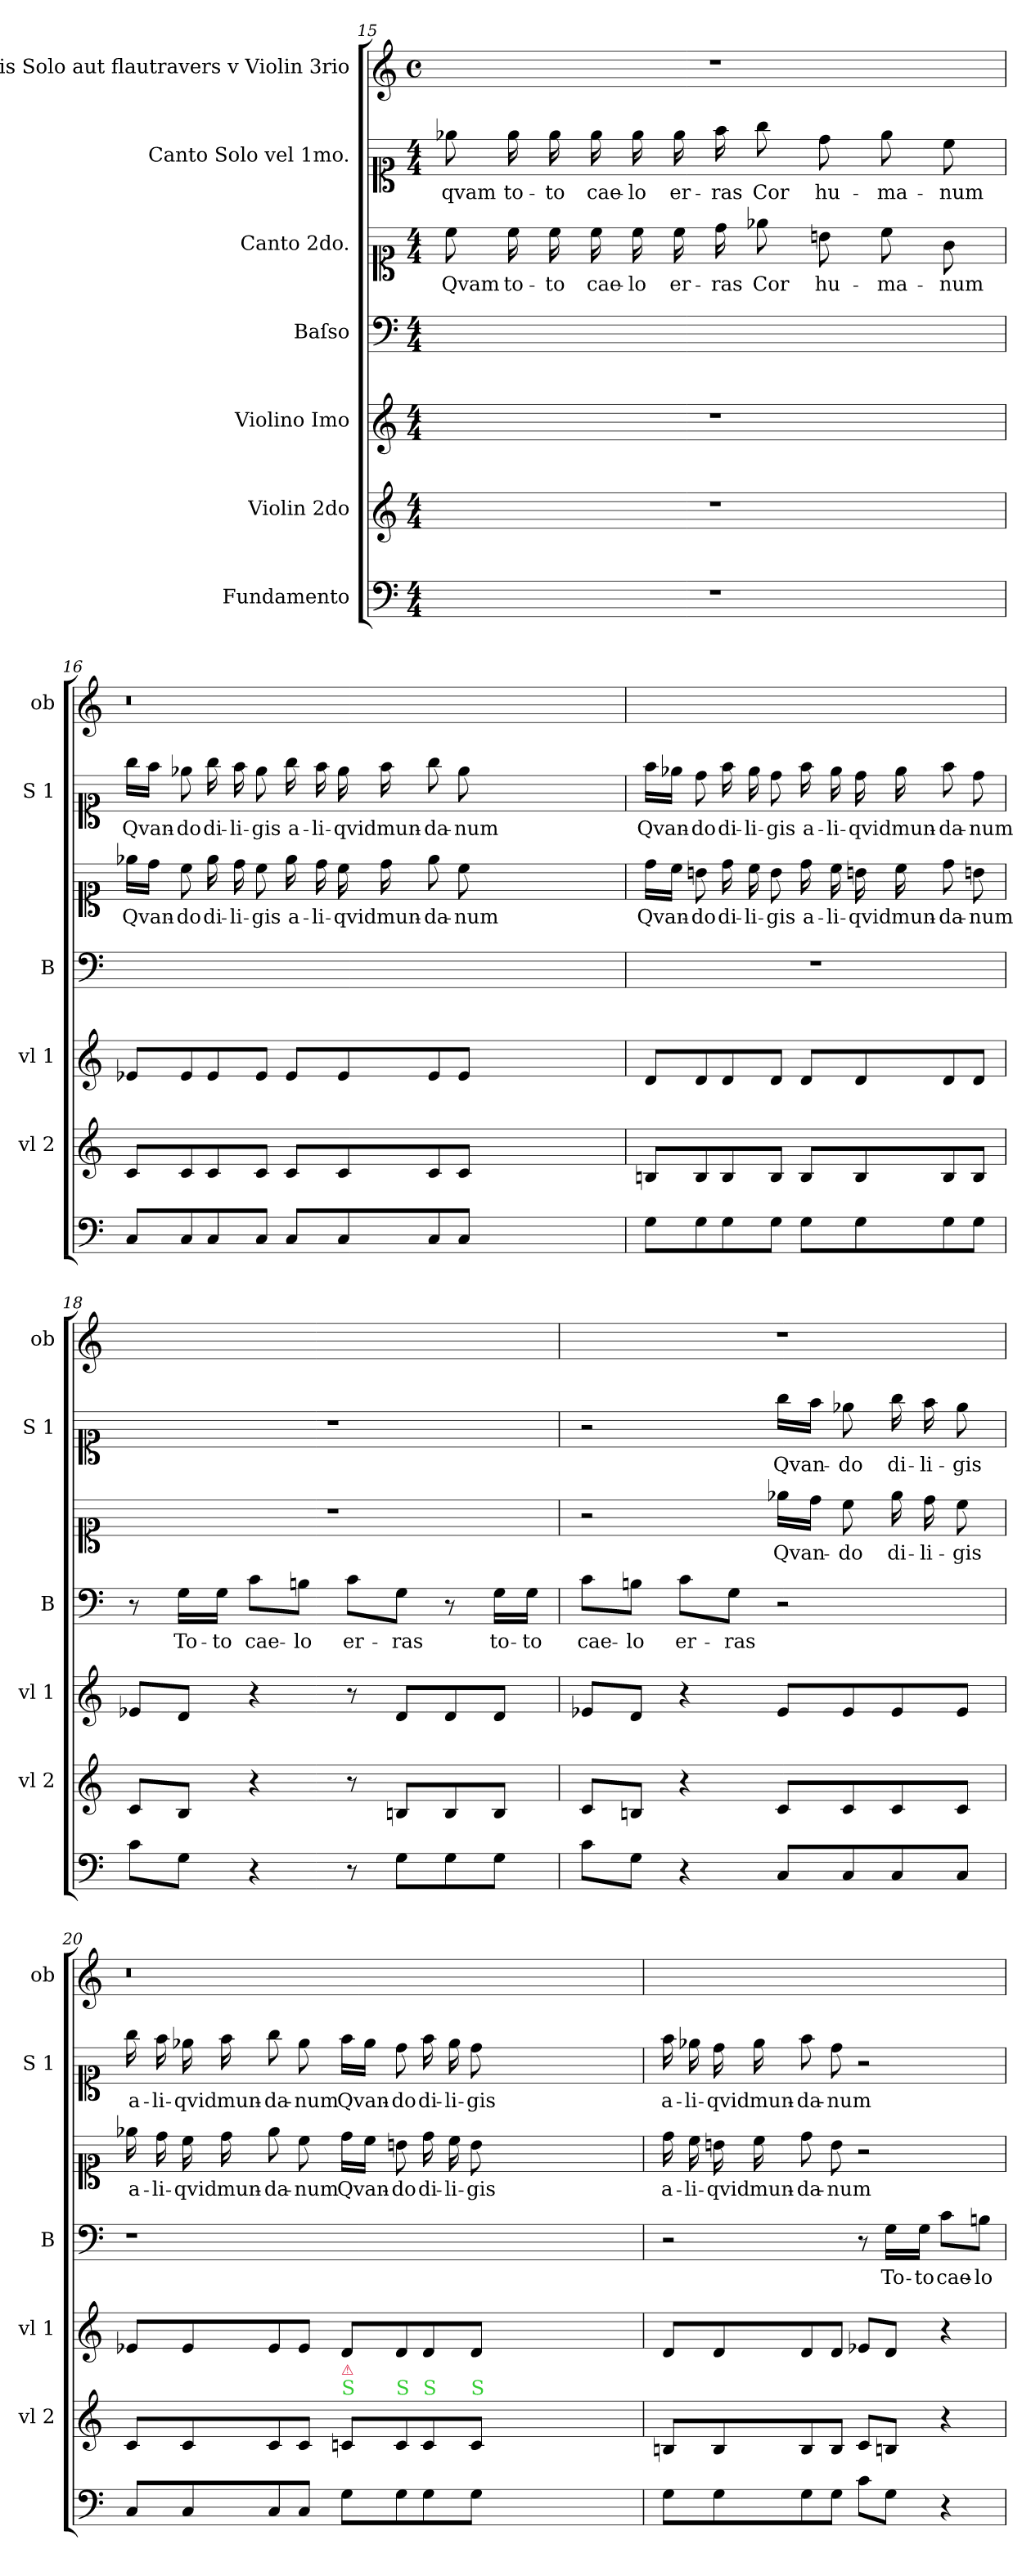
**kern	**kern	**kern	**kern	**text	**kern	**text	**kern	**text	**kern
*part7	*part6	*part5	*part4	*part4	*part3	*part3	*part2	*part2	*part1
*staff7	*staff6	*staff5	*staff4	*staff4	*staff3	*staff3	*staff2	*staff2	*staff1
*I"Fundamento	*I"Violin 2do	*I"Violino Imo	*I"Baſso	*	*I"Canto 2do.	*	*I"Canto Solo vel 1mo.	*	*I"Hobois Solo aut flautravers v Violin 3rio
*	*I'vl 2	*I'vl 1	*I'B	*	*	*	*I'S 1	*	*I'ob
*clefF4	*clefG2	*clefG2	*clefF4	*	*clefC1	*	*clefC1	*	*clefG2
*M4/4	*M4/4	*M4/4	*M4/4	*	*M4/4	*	*M4/4	*	*M4/4
*	*	*	*	*	*	*	*	*	*met(c)
=15	=15	=15	=15	=15	=15	=15	=15	=15	=15
1r	1r	1r	1ryy	.	8cc\	Qvam	8ee-\	qvam	1r
.	.	.	.	.	16cc\	to-	16ee-\	to-	.
.	.	.	.	.	16cc\	-to	16ee-\	-to	.
.	.	.	.	.	16cc\	cae-	16ee-\	cae-	.
.	.	.	.	.	16cc\	-lo	16ee-\	-lo	.
.	.	.	.	.	16cc\	er-	16ee-\	er-	.
.	.	.	.	.	16dd\	-ras	16ff\	-ras	.
.	.	.	.	.	8ee-\	Cor	8gg\	Cor	.
.	.	.	.	.	8bn\	hu-	8dd\	hu-	.
.	.	.	.	.	8cc\	-ma-	8ee-\	-ma-	.
.	.	.	.	.	8g\	-num	8cc\	-num	.
=16	=16	=16	=16	=16	=16	=16	=16	=16	=16
8C/L	8c/L	8e-/L	0.ryy	.	16ee-\LL	Qvan-	16gg\LL	Qvan-	0.r
.	.	.	.	.	16dd\JJ	.	16ff\JJ	.	.
8C/	8c/	8e-/	.	.	8cc\	-do	8ee-\	-do	.
8C/	8c/	8e-/	.	.	16ee-\	di-	16gg\	di-	.
.	.	.	.	.	16dd\	-li-	16ff\	-li-	.
8C/J	8c/J	8e-/J	.	.	8cc\	-gis	8ee-\	-gis	.
8C/L	8c/L	8e-/L	.	.	16ee-\	a-	16gg\	a-	.
.	.	.	.	.	16dd\	-li-	16ff\	-li-	.
8C/	8c/	8e-/	.	.	16cc\	-qvid	16ee-\	-qvid	.
.	.	.	.	.	16dd\	mun-	16ff\	mun-	.
8C/	8c/	8e-/	.	.	8ee-\	-da-	8gg\	-da-	.
8C/J	8c/J	8e-/J	.	.	8cc\	-num	8ee-\	-num	.
0ryy	0ryy	0ryy	.	.	0ryy	.	0ryy	.	.
=17	=17	=17	=17	=17	=17	=17	=17	=17	=17
8G\L	8Bn/L	8d/L	1rF	.	16dd\LL	Qvan-	16ff\LL	Qvan-	1ryy
.	.	.	.	.	16cc\JJ	.	16ee-\JJ	.	.
8G\	8B/	8d/	.	.	8bn\	-do	8dd\	-do	.
8G\	8B/	8d/	.	.	16dd\	di-	16ff\	di-	.
.	.	.	.	.	16cc\	-li-	16ee-\	-li-	.
8G\J	8B/J	8d/J	.	.	8b\	-gis	8dd\	-gis	.
8G\L	8B/L	8d/L	.	.	16dd\	a-	16ff\	a-	.
.	.	.	.	.	16cc\	-li-	16ee-\	-li-	.
8G\	8B/	8d/	.	.	16bn\	-qvid	16dd\	-qvid	.
.	.	.	.	.	16cc\	mun-	16ee-\	mun-	.
8G\	8B/	8d/	.	.	8dd\	-da-	8ff\	-da-	.
8G\J	8B/J	8d/J	.	.	8bn\	-num	8dd\	-num	.
=18	=18	=18	=18	=18	=18	=18	=18	=18	=18
8c\L	8c/L	8e-/L	8r	.	1r	.	1r	.	1ryy
8G\J	8B/J	8d/J	16G\LL	To-	.	.	.	.	.
.	.	.	16G\JJ	-to	.	.	.	.	.
4r	4r	4r	8c\L	cae-	.	.	.	.	.
.	.	.	8Bn\J	-lo	.	.	.	.	.
8r	8r	8r	8c\L	er-	.	.	.	.	.
8G\L	8Bn/L	8d/L	8G\J	-ras	.	.	.	.	.
8G\	8B/	8d/	8r	.	.	.	.	.	.
8G\J	8B/J	8d/J	16G\LL	to-	.	.	.	.	.
.	.	.	16G\JJ	-to	.	.	.	.	.
=19	=19	=19	=19	=19	=19	=19	=19	=19	=19
8c\L	8c/L	8e-/L	8c\L	cae-	2r	.	2r	.	1r
8G\J	8Bn/J	8d/J	8Bn\J	-lo	.	.	.	.	.
4r	4r	4r	8c\L	er-	.	.	.	.	.
.	.	.	8G\J	-ras	.	.	.	.	.
8C/L	8c/L	8e-/L	2r	.	16ee-\LL	Qvan-	16gg\LL	Qvan-	.
.	.	.	.	.	16dd\JJ	.	16ff\JJ	.	.
8C/	8c/	8e-/	.	.	8cc\	-do	8ee-\	-do	.
8C/	8c/	8e-/	.	.	16ee-\	di-	16gg\	di-	.
.	.	.	.	.	16dd\	-li-	16ff\	-li-	.
8C/J	8c/J	8e-/J	.	.	8cc\	-gis	8ee-\	-gis	.
=20	=20	=20	=20	=20	=20	=20	=20	=20	=20
8C/L	8c/L	8e-/L	1r	.	16ee-\	a-	16gg\	a-	0.r
.	.	.	.	.	16dd\	-li-	16ff\	-li-	.
8C/	8c/	8e-/	.	.	16cc\	-qvid	16ee-\	-qvid	.
.	.	.	.	.	16dd\	mun-	16ff\	mun-	.
8C/	8c/	8e-/	.	.	8ee-\	-da-	8gg\	-da-	.
8C/J	8c/J	8e-/J	.	.	8cc\	-num	8ee-\	-num	.
!	!LO:TX:a:color=limegreen:t=S	!	!	!	!	!	!	!	!
!	!LO:TX:a:color=crimson:t=⚠	!	!	!	!	!	!	!	!
8G\L	8cn/L	8d/L	.	.	16dd\LL	Qvan-	16ff\LL	Qvan-	.
.	.	.	.	.	16cc\JJ	.	16ee-\JJ	.	.
!	!LO:TX:a:color=limegreen:t=S	!	!	!	!	!	!	!	!
8G\	8c/	8d/	.	.	8bn\	-do	8dd\	-do	.
!	!LO:TX:a:color=limegreen:t=S	!	!	!	!	!	!	!	!
8G\	8c/	8d/	.	.	16dd\	di-	16ff\	di-	.
.	.	.	.	.	16cc\	-li-	16ee-\	-li-	.
!	!LO:TX:a:color=limegreen:t=S	!	!	!	!	!	!	!	!
8G\J	8c/J	8d/J	.	.	8b\	-gis	8dd\	-gis	.
0ryy	0ryy	0ryy	0ryy	.	0ryy	.	0ryy	.	.
=21	=21	=21	=21	=21	=21	=21	=21	=21	=21
8G\L	8Bn/L	8d/L	2r	.	16dd\	a-	16ff\	a-	1ryy
.	.	.	.	.	16cc\	-li-	16ee-\	-li-	.
8G\	8B/	8d/	.	.	16bn\	-qvid	16dd\	-qvid	.
.	.	.	.	.	16cc\	mun-	16ee-\	mun-	.
8G\	8B/	8d/	.	.	8dd\	-da-	8ff\	-da-	.
8G\J	8B/J	8d/J	.	.	8b\	-num	8dd\	-num	.
8c\L	8c/L	8e-/L	8r	.	2r	.	2r	.	.
8G\J	8Bn/J	8d/J	16G\LL	To-	.	.	.	.	.
.	.	.	16G\JJ	-to	.	.	.	.	.
4r	4r	4r	8c\L	cae-	.	.	.	.	.
.	.	.	8Bn\J	-lo	.	.	.	.	.
=	=	=	=	=	=	=	=	=	=
*-	*-	*-	*-	*-	*-	*-	*-	*-	*-
